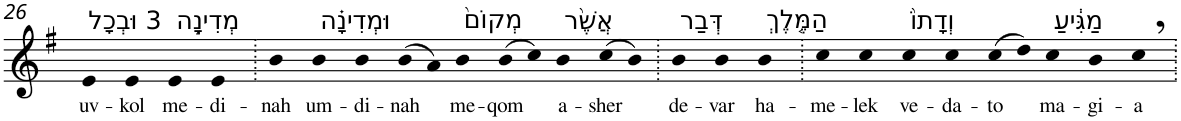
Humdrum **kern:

**kern	**text
*part1	*part1
*staff1	*staff1
*I"Piano	*
*I'Pno	*
!!LO:PB:g=z
*clefG2	*
*k[f#]	*
*G:	*
=26	=26
!LO:TX:a:t=3 וּבְכָל	!
!	!LO:LY:b
4e	uv-
!	!LO:LY:b
4e	-kol
!LO:TX:a:t=מְדִינָ֣ה	!
!	!LO:LY:b
4e	me-
!	!LO:LY:b
4e	-di-
=27.	=27.
!	!LO:LY:b
4b	-nah
!LO:TX:a:t=וּמְדִינָ֗ה	!
!	!LO:LY:b
4b	um-
!	!LO:LY:b
4b	-di-
!	!LO:LY:b
(>8b	-nah
8a)	.
!LO:TX:a:t=מְקוֹם֙	!
!	!LO:LY:b
4b	me-
!	!LO:LY:b
(>8b	-qom
8cc)	.
!LO:TX:a:t=אֲשֶׁ֨ר	!
!	!LO:LY:b
4b	a-
!	!LO:LY:b
(>8cc	-sher
8b)	.
=28.	=28.
!LO:TX:a:t=דְּבַר	!
!	!LO:LY:b
4b	de-
!	!LO:LY:b
4b	-var
!LO:TX:a:t=הַמֶּ֤לֶךְ	!
!	!LO:LY:b
4b	ha-
=29.	=29.
!	!LO:LY:b
4cc	-me-
!	!LO:LY:b
4cc	-lek
!LO:TX:a:t=וְדָתוֹ֙	!
!	!LO:LY:b
4cc	ve-
!	!LO:LY:b
4cc	-da-
!	!LO:LY:b
(>8cc	-to
8dd)	.
!LO:TX:a:t=מַגִּ֔יעַ	!
!	!LO:LY:b
4cc	ma-
!	!LO:LY:b
4b	-gi-
!	!LO:LY:b
4cc,	-a
=.	=.
*-	*-
